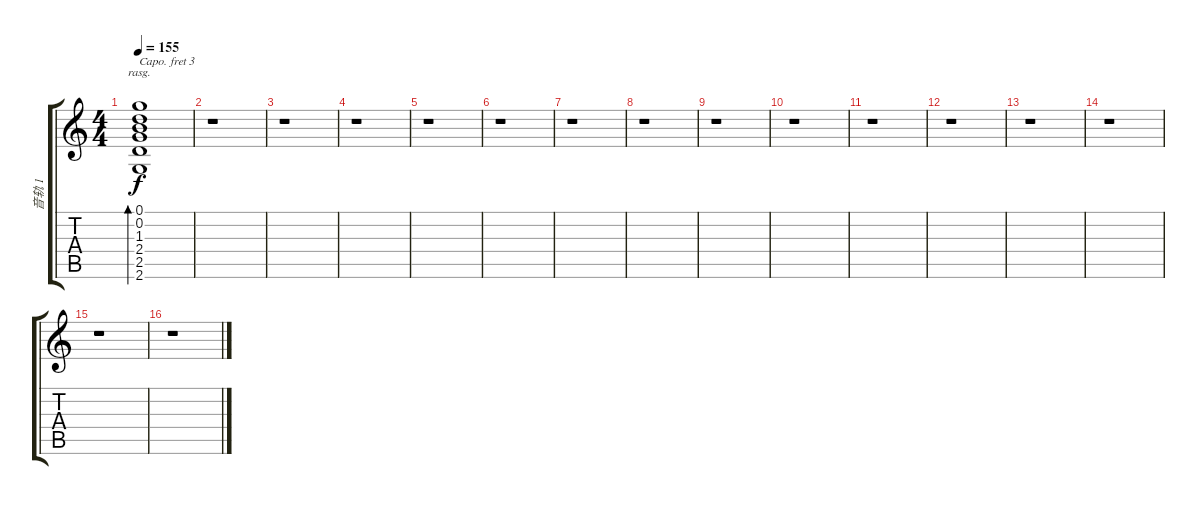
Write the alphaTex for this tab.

\track ("音轨 1" "音轨 1") {instrument acousticguitarsteel}
\staff {score tabs}
\capo 3
\tuning (E4 B3 G3 D3 A2 D2) {hide}
\ts (4 4)
\tempo 155
\clef g2
\ks c
(0.1 0.2 1.3 2.4 2.5 2.6).1{bd 480 rasg ii dy f} |
r.1 |
r.1 |
r.1 |
r.1 |
r.1 |
r.1 |
r.1 |
r.1 |
r.1 |
r.1 |
r.1 |
r.1 |
r.1 |
r.1 |
r.1
